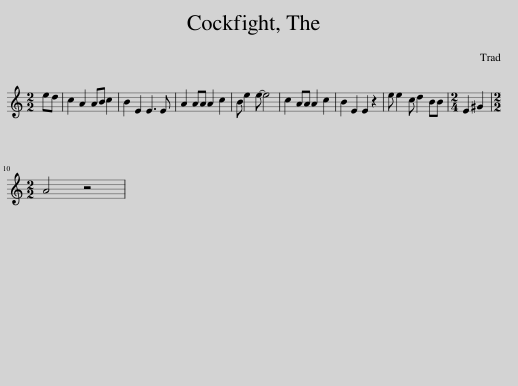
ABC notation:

X:1
L:1/8
M:2/2
I:linebreak $
K:C
V:1 treble
V:1
 ed | c2 A2 AB c2 | B2 E2 E3 E | A2 AA A2 c2 | B e2 e- e4 | %5
 c2 AA A2 c2 | B2 E2 E2 z2 | e e2 c d2 BB |[M:2/4] E2 ^G2 |$[M:2/2] A4 z4 | %10
